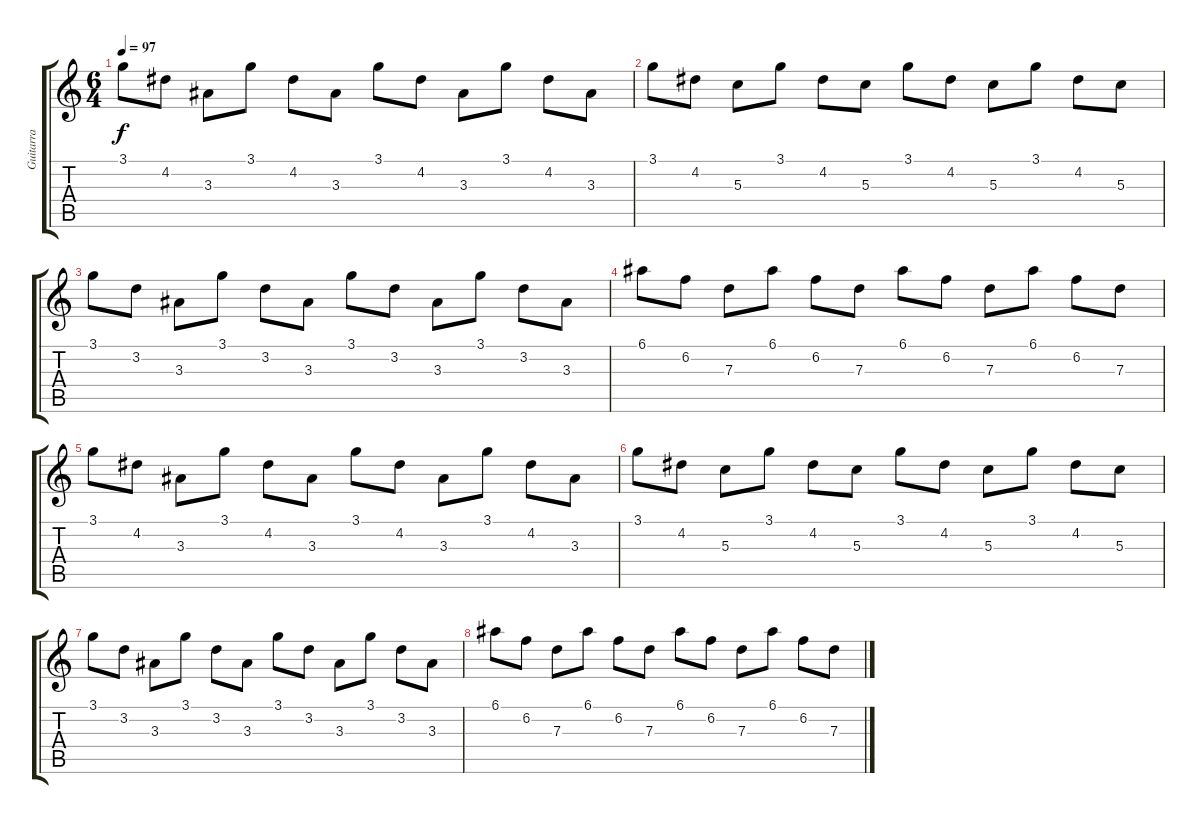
\track ("Guitarra" "Guitarra") {instrument acousticguitarsteel}
\staff {score tabs}
\tuning (E4 B3 G3 D3 A2 E2) {hide}
\ts (6 4)
\tempo 97
\clef g2
\ks c
3.1.8{dy f volume 10} 4.2.8 3.3.8 3.1.8 4.2.8 3.3.8 3.1.8 4.2.8 3.3.8 3.1.8 4.2.8 3.3.8 |
3.1.8 4.2.8 5.3.8 3.1.8 4.2.8 5.3.8 3.1.8 4.2.8 5.3.8 3.1.8 4.2.8 5.3.8 |
3.1.8 3.2.8 3.3.8 3.1.8 3.2.8 3.3.8 3.1.8 3.2.8 3.3.8 3.1.8 3.2.8 3.3.8 |
6.1.8 6.2.8 7.3.8 6.1.8 6.2.8 7.3.8 6.1.8 6.2.8 7.3.8 6.1.8 6.2.8 7.3.8 |
3.1.8{volume 0} 4.2.8 3.3.8 3.1.8 4.2.8 3.3.8 3.1.8 4.2.8 3.3.8 3.1.8 4.2.8 3.3.8 |
3.1.8 4.2.8 5.3.8 3.1.8 4.2.8 5.3.8 3.1.8 4.2.8 5.3.8 3.1.8 4.2.8 5.3.8 |
3.1.8 3.2.8 3.3.8 3.1.8 3.2.8 3.3.8 3.1.8 3.2.8 3.3.8 3.1.8 3.2.8 3.3.8 |
6.1.8 6.2.8 7.3.8 6.1.8 6.2.8 7.3.8 6.1.8 6.2.8 7.3.8 6.1.8 6.2.8 7.3.8
